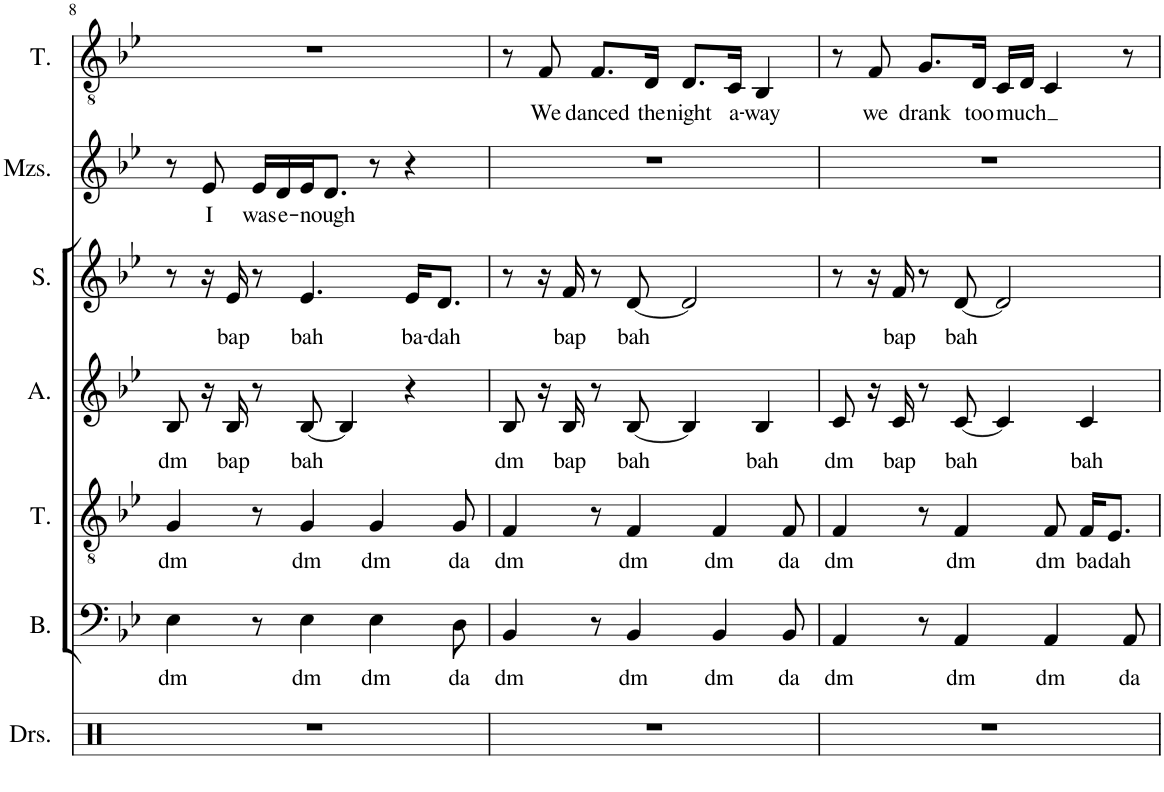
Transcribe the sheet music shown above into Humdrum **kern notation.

**kern	**kern	**text	**kern	**text	**kern	**text	**kern	**text	**kern	**text	**kern	**text
*part7	*part6	*part6	*part5	*part5	*part4	*part4	*part3	*part3	*part2	*part2	*part1	*part1
*staff7	*staff6	*staff6	*staff5	*staff5	*staff4	*staff4	*staff3	*staff3	*staff2	*staff2	*staff1	*staff1
*I"Drumset	*I"Bass	*	*I"Tenor	*	*I"Alto	*	*I"Soprano	*	*I"Mezzo-soprano	*	*I"Tenor	*
*I'Drs.	*I'B.	*	*I'T.	*	*I'A.	*	*I'S.	*	*I'Mzs.	*	*I'T.	*
!!LO:PB:g=z
*clefX	*clefF4	*	*clefGv2	*	*clefG2	*	*clefG2	*	*clefG2	*	*clefGv2	*
*k[]	*k[b-e-]	*	*k[b-e-]	*	*k[b-e-]	*	*k[b-e-]	*	*k[b-e-]	*	*k[b-e-]	*
*M4/4	*M4/4	*	*M4/4	*	*M4/4	*	*M4/4	*	*M4/4	*	*M4/4	*
=8	=8	=8	=8	=8	=8	=8	=8	=8	=8	=8	=8	=8
!	!	!LO:LY:b	!	!LO:LY:b	!	!LO:LY:b	!	!	!	!	!	!
1r	4E-\	dm	4G/	dm	8B-/	dm	8r	.	8r	.	1r	.
!	!	!	!	!	!	!	!	!	!	!LO:LY:b	!	!
.	.	.	.	.	16r	.	16r	.	8e-/	I	.	.
!	!	!	!	!	!	!LO:LY:b	!	!LO:LY:b	!	!	!	!
.	.	.	.	.	16B-/	bap	16e-/	bap	.	.	.	.
!	!	!	!	!	!	!	!	!	!	!LO:LY:b	!	!
.	8r	.	8r	.	8r	.	8r	.	16e-/LL	was	.	.
!	!	!	!	!	!	!	!	!	!	!LO:LY:b	!	!
.	.	.	.	.	.	.	.	.	16d/	e-	.	.
!	!	!LO:LY:b	!	!LO:LY:b	!	!LO:LY:b	!	!LO:LY:b	!	!LO:LY:b	!	!
.	4E-\	dm	4G/	dm	[8B-/	bah	4.e-/	bah	16e-/J	-nough	.	.
.	.	.	.	.	.	.	.	.	8.d/J	.	.	.
.	.	.	.	.	4B-/]	.	.	.	.	.	.	.
!	!	!LO:LY:b	!	!LO:LY:b	!	!	!	!	!	!	!	!
.	4E-\	dm	4G/	dm	.	.	.	.	8r	.	.	.
!	!	!	!	!	!	!	!	!LO:LY:b	!	!	!	!
.	.	.	.	.	4r	.	16e-/KL	ba-	4r	.	.	.
!	!	!	!	!	!	!	!	!LO:LY:b	!	!	!	!
.	.	.	.	.	.	.	8.d/J	-dah	.	.	.	.
!	!	!LO:LY:b	!	!LO:LY:b	!	!	!	!	!	!	!	!
.	8D\	da	8G/	da	.	.	.	.	.	.	.	.
=9	=9	=9	=9	=9	=9	=9	=9	=9	=9	=9	=9	=9
!	!	!LO:LY:b	!	!LO:LY:b	!	!LO:LY:b	!	!	!	!	!	!
1r	4BB-/	dm	4F/	dm	8B-/	dm	8r	.	1r	.	8r	.
!	!	!	!	!	!	!	!	!	!	!	!	!LO:LY:b
.	.	.	.	.	16r	.	16r	.	.	.	8F/	We
!	!	!	!	!	!	!LO:LY:b	!	!LO:LY:b	!	!	!	!
.	.	.	.	.	16B-/	bap	16f/	bap	.	.	.	.
!	!	!	!	!	!	!	!	!	!	!	!	!LO:LY:b
.	8r	.	8r	.	8r	.	8r	.	.	.	8.F/L	danced
!	!	!LO:LY:b	!	!LO:LY:b	!	!LO:LY:b	!	!LO:LY:b	!	!	!	!
.	4BB-/	dm	4F/	dm	[8B-/	bah	[8d/	bah	.	.	.	.
!	!	!	!	!	!	!	!	!	!	!	!	!LO:LY:b
.	.	.	.	.	.	.	.	.	.	.	16D/Jk	the
!	!	!	!	!	!	!	!	!	!	!	!	!LO:LY:b
.	.	.	.	.	4B-/]	.	2d/]	.	.	.	8.D/L	night
!	!	!LO:LY:b	!	!LO:LY:b	!	!	!	!	!	!	!	!
.	4BB-/	dm	4F/	dm	.	.	.	.	.	.	.	.
!	!	!	!	!	!	!	!	!	!	!	!	!LO:LY:b
.	.	.	.	.	.	.	.	.	.	.	16C/Jk	a-
!	!	!	!	!	!	!LO:LY:b	!	!	!	!	!	!LO:LY:b
.	.	.	.	.	4B-/	bah	.	.	.	.	4BB-/	-way
!	!	!LO:LY:b	!	!LO:LY:b	!	!	!	!	!	!	!	!
.	8BB-/	da	8F/	da	.	.	.	.	.	.	.	.
=10	=10	=10	=10	=10	=10	=10	=10	=10	=10	=10	=10	=10
!	!	!LO:LY:b	!	!LO:LY:b	!	!LO:LY:b	!	!	!	!	!	!
1r	4AA/	dm	4F/	dm	8c/	dm	8r	.	1r	.	8r	.
!	!	!	!	!	!	!	!	!	!	!	!	!LO:LY:b
.	.	.	.	.	16r	.	16r	.	.	.	8F/	we
!	!	!	!	!	!	!LO:LY:b	!	!LO:LY:b	!	!	!	!
.	.	.	.	.	16c/	bap	16f/	bap	.	.	.	.
!	!	!	!	!	!	!	!	!	!	!	!	!LO:LY:b
.	8r	.	8r	.	8r	.	8r	.	.	.	8.G/L	drank
!	!	!LO:LY:b	!	!LO:LY:b	!	!LO:LY:b	!	!LO:LY:b	!	!	!	!
.	4AA/	dm	4F/	dm	[8c/	bah	[8d/	bah	.	.	.	.
!	!	!	!	!	!	!	!	!	!	!	!	!LO:LY:b
.	.	.	.	.	.	.	.	.	.	.	16D/Jk	too
!	!	!	!	!	!	!	!	!	!	!	!	!LO:LY:b
.	.	.	.	.	4c/]	.	2d/]	.	.	.	16C/LL	much
.	.	.	.	.	.	.	.	.	.	.	16D/JJ	.
!	!	!LO:LY:b	!	!LO:LY:b	!	!	!	!	!	!	!	!
.	4AA/	dm	8F/	dm	.	.	.	.	.	.	4C/	.
!	!	!	!	!LO:LY:b	!	!LO:LY:b	!	!	!	!	!	!
.	.	.	16F/KL	ba	4c/	bah	.	.	.	.	.	.
!	!	!	!	!LO:LY:b	!	!	!	!	!	!	!	!
.	.	.	8.E-/J	dah	.	.	.	.	.	.	.	.
!	!	!LO:LY:b	!	!	!	!	!	!	!	!	!	!
.	8AA/	da	.	.	.	.	.	.	.	.	8r	.
=	=	=	=	=	=	=	=	=	=	=	=	=
*-	*-	*-	*-	*-	*-	*-	*-	*-	*-	*-	*-	*-
